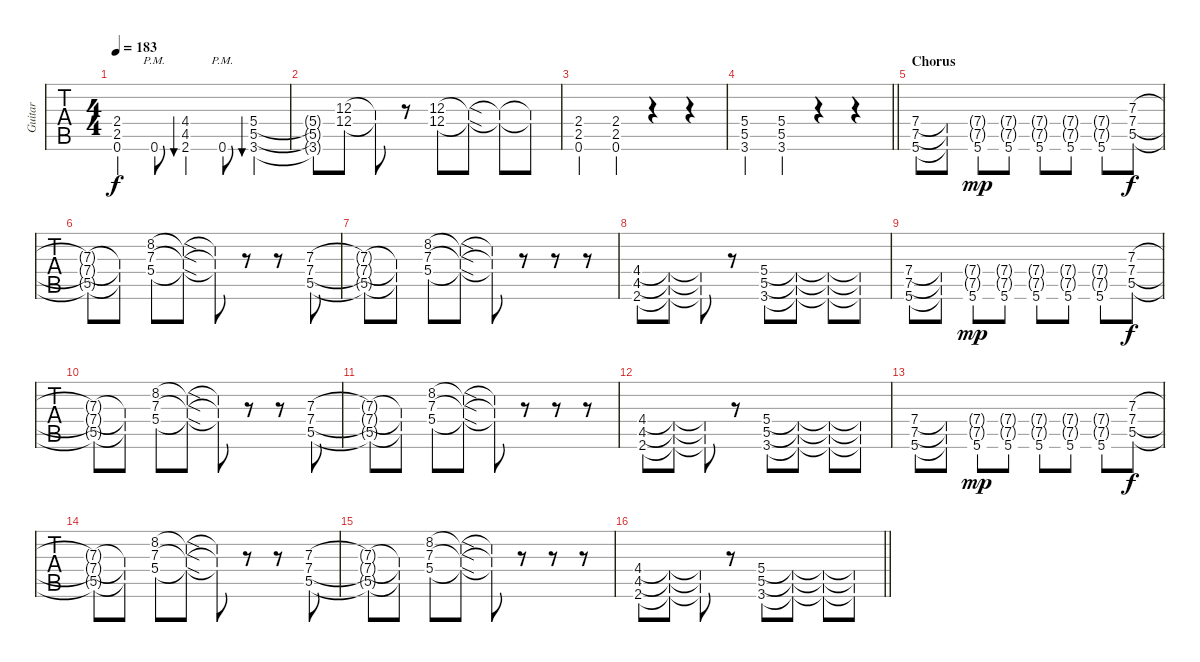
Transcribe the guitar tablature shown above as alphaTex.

\track ("Guitar" "Guitar") {instrument overdrivenguitar}
\staff {tabs}
\tuning (E4 B3 G3 D3 A2 E2) {hide}
\ts (4 4)
\tempo 183
\clef g2
\ks c
(2.4 2.5 0.6).4{dy f} 0.6{pm}.8 (4.4 4.5 2.6).4{bu 60} 0.6{pm}.8 (5.4 5.5 3.6).4{bu 60} |
(5.4{t} 5.5{t} 3.6{t}).8 (12.3 12.4).8 (12.3{t} 12.4{t}).8 r.8 (12.3 12.4).8 (12.3{sod t} 12.4{sod t}).8 (12.3{t} 12.4{t}).8 (12.3{t} 12.4{t}).8 |
(2.4 2.5 0.6).4 (2.4 2.5 0.6).4 r.4 r.4 |
\barLineRight lightlight
(5.4 5.5 3.6).4 (5.4 5.5 3.6).4 r.4 r.4 |
\section ("" "Chorus")
(7.4 7.5 5.6).8 (7.4{t} 7.5{t} 5.6{t}).8 (7.4{g} 7.5{g} 5.6).8{dy mp} (7.4{g} 7.5{g} 5.6).8 (7.4{g} 7.5{g} 5.6).8 (7.4{g} 7.5{g} 5.6).8 (7.4{g} 7.5{g} 5.6).8 (7.3 7.4 5.5).8{dy f} |
(7.3{t} 7.4{t} 5.5{t}).8 (7.3{t} 7.4{t} 5.5{t}).8 (8.2 7.3 5.4).8 (8.2{sod t} 7.3{sod t} 5.4{sod t}).8 (8.2{t} 7.3{t} 5.4{t}).8 r.8 r.8 (7.3 7.4 5.5).8 |
(7.3{t} 7.4{t} 5.5{t}).8 (7.3{t} 7.4{t} 5.5{t}).8 (8.2 7.3 5.4).8 (8.2{sod t} 7.3{sod t} 5.4{sod t}).8 (8.2{t} 7.3{t} 5.4{t}).8 r.8 r.8 r.8 |
(4.4 4.5 2.6).8 (4.4{t} 4.5{t} 2.6{t}).8 (4.4{t} 4.5{t} 2.6{t}).8 r.8 (5.4 5.5 3.6).8 (5.4{t} 5.5{t} 3.6{t}).8 (5.4{t} 5.5{t} 3.6{t}).8 (5.4{t} 5.5{t} 3.6{t}).8 |
(7.4 7.5 5.6).8 (7.4{t} 7.5{t} 5.6{t}).8 (7.4{g} 7.5{g} 5.6).8{dy mp} (7.4{g} 7.5{g} 5.6).8 (7.4{g} 7.5{g} 5.6).8 (7.4{g} 7.5{g} 5.6).8 (7.4{g} 7.5{g} 5.6).8 (7.3 7.4 5.5).8{dy f} |
(7.3{t} 7.4{t} 5.5{t}).8 (7.3{t} 7.4{t} 5.5{t}).8 (8.2 7.3 5.4).8 (8.2{sod t} 7.3{sod t} 5.4{sod t}).8 (8.2{t} 7.3{t} 5.4{t}).8 r.8 r.8 (7.3 7.4 5.5).8 |
(7.3{t} 7.4{t} 5.5{t}).8 (7.3{t} 7.4{t} 5.5{t}).8 (8.2 7.3 5.4).8 (8.2{sod t} 7.3{sod t} 5.4{sod t}).8 (8.2{t} 7.3{t} 5.4{t}).8 r.8 r.8 r.8 |
(4.4 4.5 2.6).8 (4.4{t} 4.5{t} 2.6{t}).8 (4.4{t} 4.5{t} 2.6{t}).8 r.8 (5.4 5.5 3.6).8 (5.4{t} 5.5{t} 3.6{t}).8 (5.4{t} 5.5{t} 3.6{t}).8 (5.4{t} 5.5{t} 3.6{t}).8 |
(7.4 7.5 5.6).8 (7.4{t} 7.5{t} 5.6{t}).8 (7.4{g} 7.5{g} 5.6).8{dy mp} (7.4{g} 7.5{g} 5.6).8 (7.4{g} 7.5{g} 5.6).8 (7.4{g} 7.5{g} 5.6).8 (7.4{g} 7.5{g} 5.6).8 (7.3 7.4 5.5).8{dy f} |
(7.3{t} 7.4{t} 5.5{t}).8 (7.3{t} 7.4{t} 5.5{t}).8 (8.2 7.3 5.4).8 (8.2{sod t} 7.3{sod t} 5.4{sod t}).8 (8.2{t} 7.3{t} 5.4{t}).8 r.8 r.8 (7.3 7.4 5.5).8 |
(7.3{t} 7.4{t} 5.5{t}).8 (7.3{t} 7.4{t} 5.5{t}).8 (8.2 7.3 5.4).8 (8.2{sod t} 7.3{sod t} 5.4{sod t}).8 (8.2{t} 7.3{t} 5.4{t}).8 r.8 r.8 r.8 |
\barLineRight lightlight
(4.4 4.5 2.6).8 (4.4{t} 4.5{t} 2.6{t}).8 (4.4{t} 4.5{t} 2.6{t}).8 r.8 (5.4 5.5 3.6).8 (5.4{t} 5.5{t} 3.6{t}).8 (5.4{t} 5.5{t} 3.6{t}).8 (5.4{t} 5.5{t} 3.6{t}).8
